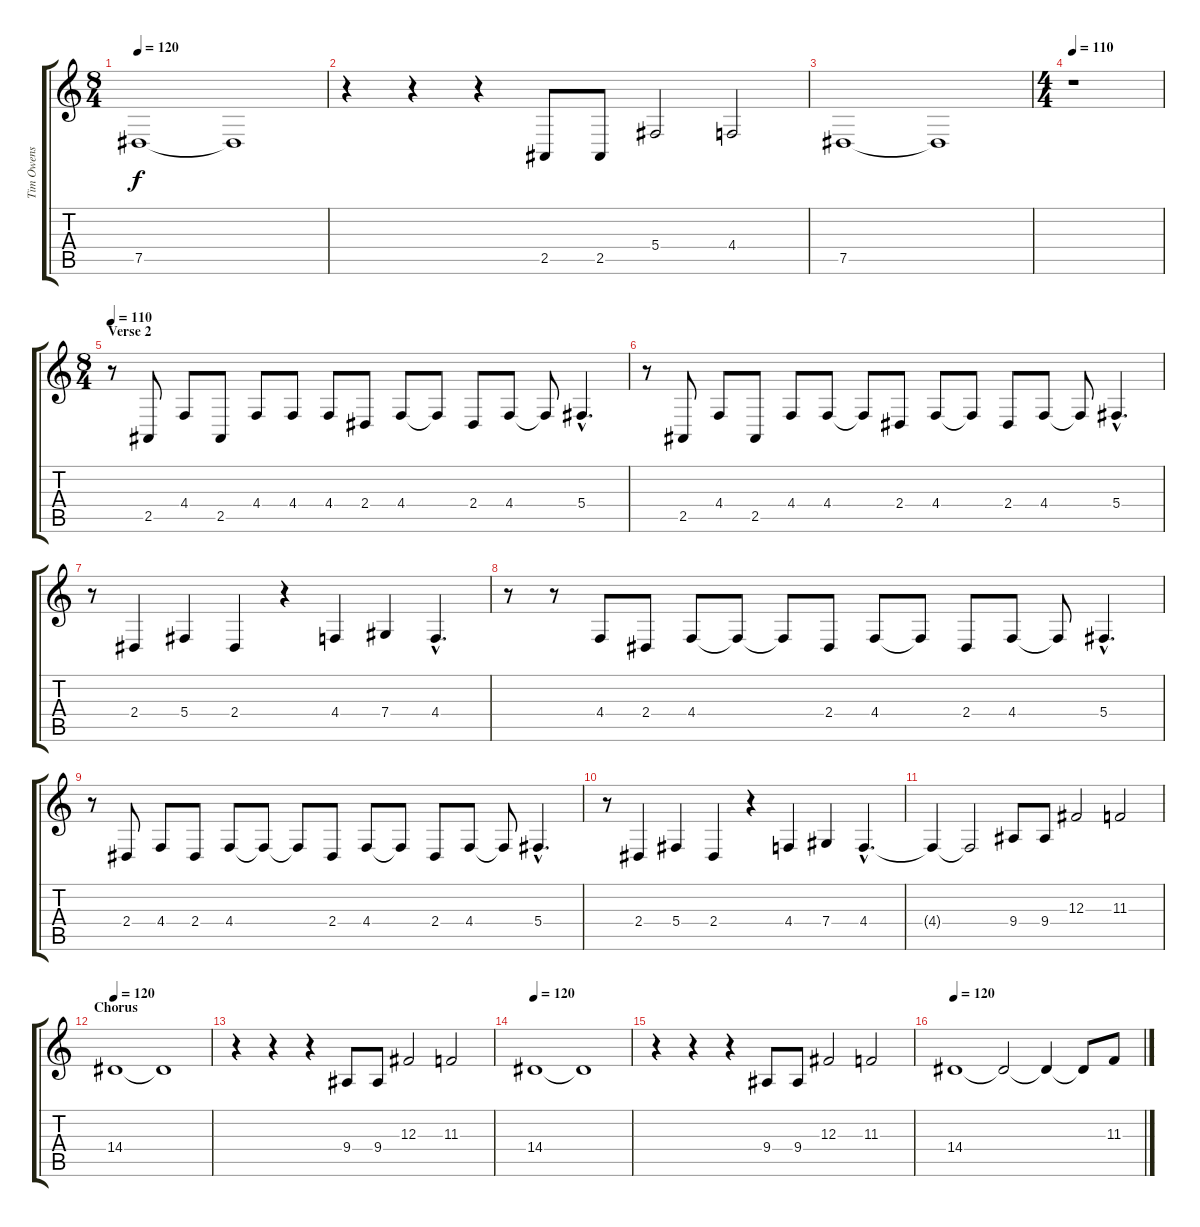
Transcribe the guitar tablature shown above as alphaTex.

\track ("Tim Owens - Voice" "Tim Owens ") {instrument harmonica}
\staff {score tabs}
\tuning (Eb4 Bb3 Gb3 Db3 Ab2 Eb2) {hide}
\ts (8 4)
\tempo 120
\clef g2
\ks c
7.5.1{dy f} 7.5{t}.1 |
r.4 r.4 r.4 2.5.8 2.5.8 5.4.2 4.4.2 |
7.5.1 7.5{t}.1 |
\ts (4 4)
\tempo 110
r.1 |
\ts (8 4)
\section ("" "Verse 2")
\tempo 110
r.8 2.5.8 4.4.8 2.5.8 4.4.8 4.4.8 4.4.8 2.4.8 4.4.8 4.4{t}.8 2.4.8 4.4.8 4.4{t}.8 5.4{hac}.4{d} |
r.8 2.5.8 4.4.8 2.5.8 4.4.8 4.4.8 4.4{t}.8 2.4.8 4.4.8 4.4{t}.8 2.4.8 4.4.8 4.4{t}.8 5.4{hac}.4{d} |
r.8 2.4.4 5.4.4 2.4.4 r.4 4.4.4 7.4.4 4.4{hac}.4{d} |
r.8 r.8 4.4.8 2.4.8 4.4.8 4.4{t}.8 4.4{t}.8 2.4.8 4.4.8 4.4{t}.8 2.4.8 4.4.8 4.4{t}.8 5.4{hac}.4{d} |
r.8 2.4.8 4.4.8 2.4.8 4.4.8 4.4{t}.8 4.4{t}.8 2.4.8 4.4.8 4.4{t}.8 2.4.8 4.4.8 4.4{t}.8 5.4{hac}.4{d} |
r.8 2.4.4 5.4.4 2.4.4 r.4 4.4.4 7.4.4 4.4{hac}.4{d} |
4.4{t}.4 4.4{t}.2 9.4.8 9.4.8 12.3.2 11.3.2 |
\section ("" "Chorus")
\tempo 120
14.4.1 14.4{t}.1 |
r.4 r.4 r.4 9.4.8 9.4.8 12.3.2 11.3.2 |
\tempo 120
14.4.1 14.4{t}.1 |
r.4 r.4 r.4 9.4.8 9.4.8 12.3.2 11.3.2 |
\tempo 120
14.4.1 14.4{t}.2 14.4{t}.4 14.4{t}.8 11.3.8
